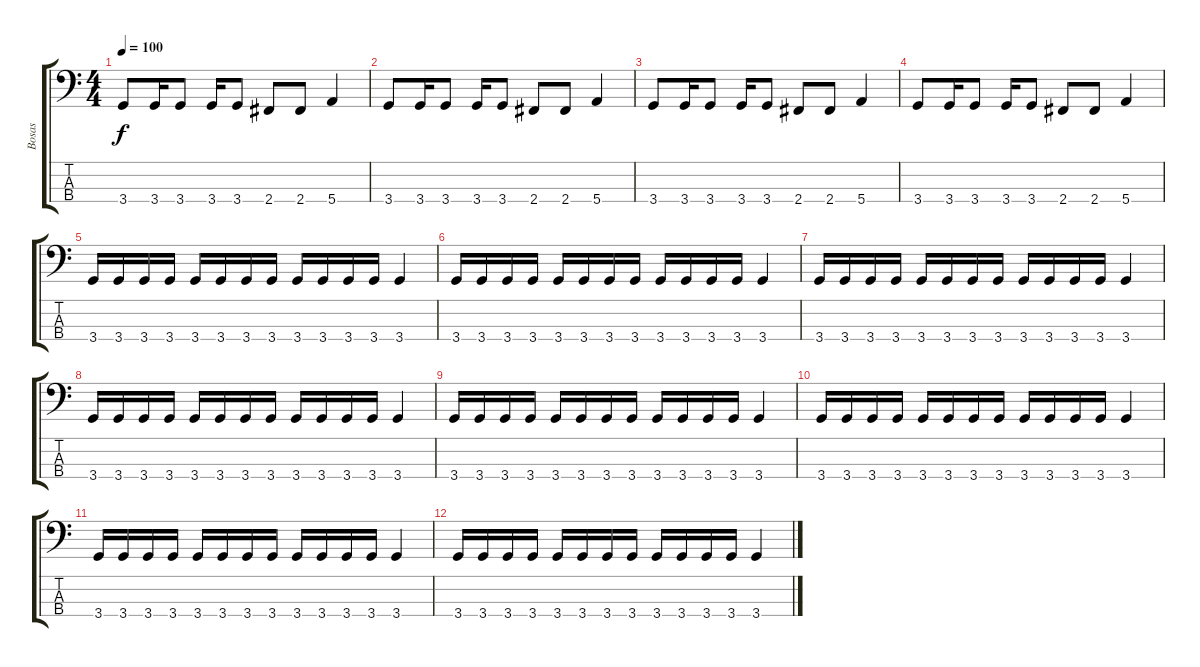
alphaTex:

\track ("Bosas" "Bosas") {instrument slapbass2}
\staff {score tabs}
\tuning (G2 D2 A1 E1) {hide}
\ts (4 4)
\tempo 100
\clef f4
\ks c
3.4.8{dy f} 3.4.16 3.4.8 3.4.16 3.4.8 2.4.8 2.4.8 5.4.4 |
3.4.8 3.4.16 3.4.8 3.4.16 3.4.8 2.4.8 2.4.8 5.4.4 |
3.4.8 3.4.16 3.4.8 3.4.16 3.4.8 2.4.8 2.4.8 5.4.4 |
3.4.8 3.4.16 3.4.8 3.4.16 3.4.8 2.4.8 2.4.8 5.4.4 |
3.4.16 3.4.16 3.4.16 3.4.16 3.4.16 3.4.16 3.4.16 3.4.16 3.4.16 3.4.16 3.4.16 3.4.16 3.4.4 |
3.4.16 3.4.16 3.4.16 3.4.16 3.4.16 3.4.16 3.4.16 3.4.16 3.4.16 3.4.16 3.4.16 3.4.16 3.4.4 |
3.4.16 3.4.16 3.4.16 3.4.16 3.4.16 3.4.16 3.4.16 3.4.16 3.4.16 3.4.16 3.4.16 3.4.16 3.4.4 |
3.4.16 3.4.16 3.4.16 3.4.16 3.4.16 3.4.16 3.4.16 3.4.16 3.4.16 3.4.16 3.4.16 3.4.16 3.4.4 |
3.4.16 3.4.16 3.4.16 3.4.16 3.4.16 3.4.16 3.4.16 3.4.16 3.4.16 3.4.16 3.4.16 3.4.16 3.4.4 |
3.4.16 3.4.16 3.4.16 3.4.16 3.4.16 3.4.16 3.4.16 3.4.16 3.4.16 3.4.16 3.4.16 3.4.16 3.4.4 |
3.4.16 3.4.16 3.4.16 3.4.16 3.4.16 3.4.16 3.4.16 3.4.16 3.4.16 3.4.16 3.4.16 3.4.16 3.4.4 |
3.4.16 3.4.16 3.4.16 3.4.16 3.4.16 3.4.16 3.4.16 3.4.16 3.4.16 3.4.16 3.4.16 3.4.16 3.4.4
